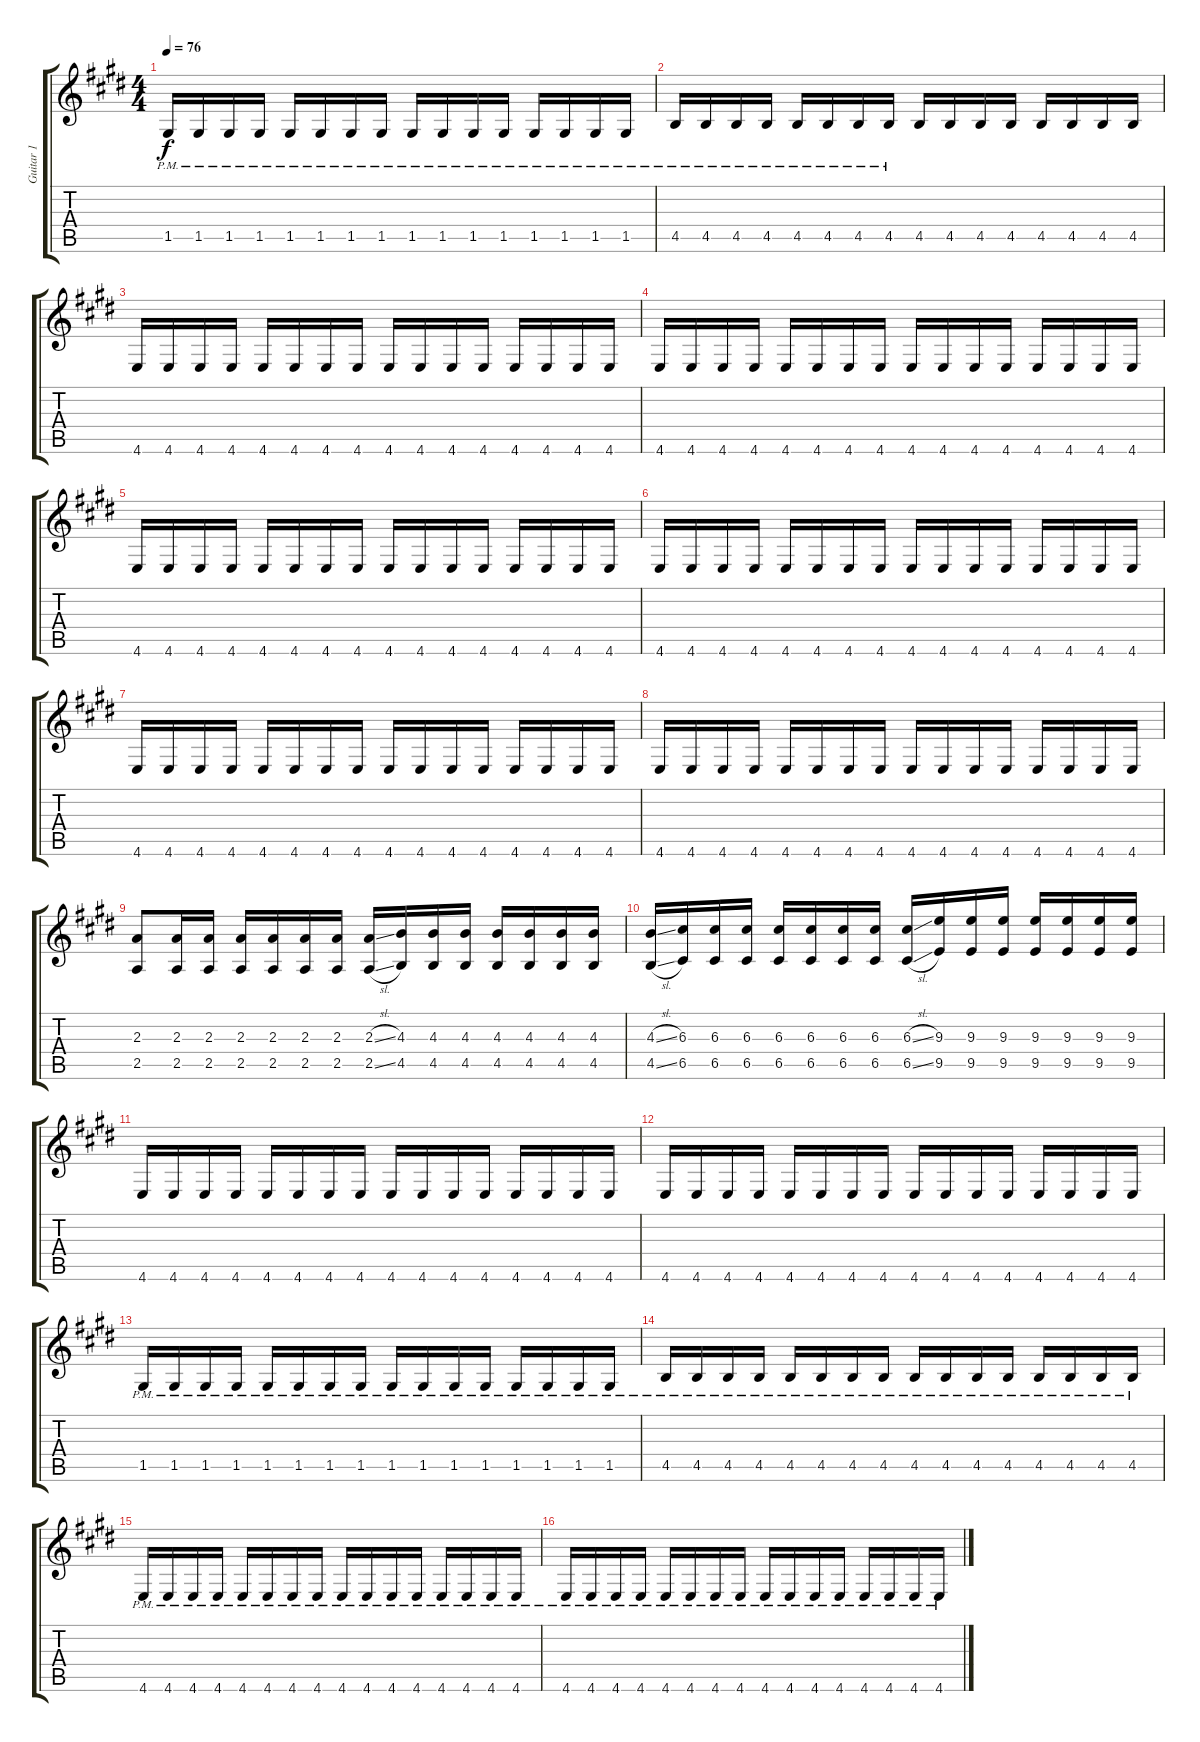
\track ("Guitar 1" "Guitar 1") {instrument distortionguitar}
\staff {score tabs}
\tuning (E4 C4 G3 C3 G2 C2) {hide}
\ts (4 4)
\tempo 76
\clef g2
\ks e
1.5{pm}.16{dy f} 1.5{pm}.16 1.5{pm}.16 1.5{pm}.16 1.5{pm}.16 1.5{pm}.16 1.5{pm}.16 1.5{pm}.16 1.5{pm}.16 1.5{pm}.16 1.5{pm}.16 1.5{pm}.16 1.5{pm}.16 1.5{pm}.16 1.5{pm}.16 1.5{pm}.16 |
4.5{pm}.16 4.5{pm}.16 4.5{pm}.16 4.5{pm}.16 4.5{pm}.16 4.5{pm}.16 4.5{pm}.16 4.5{pm}.16 4.5.16 4.5.16 4.5.16 4.5.16 4.5.16 4.5.16 4.5.16 4.5.16 |
4.6.16 4.6.16 4.6.16 4.6.16 4.6.16 4.6.16 4.6.16 4.6.16 4.6.16 4.6.16 4.6.16 4.6.16 4.6.16 4.6.16 4.6.16 4.6.16 |
4.6.16 4.6.16 4.6.16 4.6.16 4.6.16 4.6.16 4.6.16 4.6.16 4.6.16 4.6.16 4.6.16 4.6.16 4.6.16 4.6.16 4.6.16 4.6.16 |
4.6.16 4.6.16 4.6.16 4.6.16 4.6.16 4.6.16 4.6.16 4.6.16 4.6.16 4.6.16 4.6.16 4.6.16 4.6.16 4.6.16 4.6.16 4.6.16 |
4.6.16 4.6.16 4.6.16 4.6.16 4.6.16 4.6.16 4.6.16 4.6.16 4.6.16 4.6.16 4.6.16 4.6.16 4.6.16 4.6.16 4.6.16 4.6.16 |
4.6.16 4.6.16 4.6.16 4.6.16 4.6.16 4.6.16 4.6.16 4.6.16 4.6.16 4.6.16 4.6.16 4.6.16 4.6.16 4.6.16 4.6.16 4.6.16 |
4.6.16 4.6.16 4.6.16 4.6.16 4.6.16 4.6.16 4.6.16 4.6.16 4.6.16 4.6.16 4.6.16 4.6.16 4.6.16 4.6.16 4.6.16 4.6.16 |
(2.3 2.5).8 (2.3 2.5).16 (2.3 2.5).16 (2.3 2.5).16 (2.3 2.5).16 (2.3 2.5).16 (2.3 2.5).16 (2.3{sl} 2.5{sl}).16 (4.3 4.5).16 (4.3 4.5).16 (4.3 4.5).16 (4.3 4.5).16 (4.3 4.5).16 (4.3 4.5).16 (4.3 4.5).16 |
(4.3{sl} 4.5{sl}).16 (6.3 6.5).16 (6.3 6.5).16 (6.3 6.5).16 (6.3 6.5).16 (6.3 6.5).16 (6.3 6.5).16 (6.3 6.5).16 (6.3{sl} 6.5{sl}).16 (9.3 9.5).16 (9.3 9.5).16 (9.3 9.5).16 (9.3 9.5).16 (9.3 9.5).16 (9.3 9.5).16 (9.3 9.5).16 |
4.6.16 4.6.16 4.6.16 4.6.16 4.6.16 4.6.16 4.6.16 4.6.16 4.6.16 4.6.16 4.6.16 4.6.16 4.6.16 4.6.16 4.6.16 4.6.16 |
4.6.16 4.6.16 4.6.16 4.6.16 4.6.16 4.6.16 4.6.16 4.6.16 4.6.16 4.6.16 4.6.16 4.6.16 4.6.16 4.6.16 4.6.16 4.6.16 |
1.5{pm}.16 1.5{pm}.16 1.5{pm}.16 1.5{pm}.16 1.5{pm}.16 1.5{pm}.16 1.5{pm}.16 1.5{pm}.16 1.5{pm}.16 1.5{pm}.16 1.5{pm}.16 1.5{pm}.16 1.5{pm}.16 1.5{pm}.16 1.5{pm}.16 1.5{pm}.16 |
4.5{pm}.16 4.5{pm}.16 4.5{pm}.16 4.5{pm}.16 4.5{pm}.16 4.5{pm}.16 4.5{pm}.16 4.5{pm}.16 4.5{pm}.16 4.5{pm}.16 4.5{pm}.16 4.5{pm}.16 4.5{pm}.16 4.5{pm}.16 4.5{pm}.16 4.5{pm}.16 |
4.6{pm}.16 4.6{pm}.16 4.6{pm}.16 4.6{pm}.16 4.6{pm}.16 4.6{pm}.16 4.6{pm}.16 4.6{pm}.16 4.6{pm}.16 4.6{pm}.16 4.6{pm}.16 4.6{pm}.16 4.6{pm}.16 4.6{pm}.16 4.6{pm}.16 4.6{pm}.16 |
4.6{pm}.16 4.6{pm}.16 4.6{pm}.16 4.6{pm}.16 4.6{pm}.16 4.6{pm}.16 4.6{pm}.16 4.6{pm}.16 4.6{pm}.16 4.6{pm}.16 4.6{pm}.16 4.6{pm}.16 4.6{pm}.16 4.6{pm}.16 4.6{pm}.16 4.6{pm}.16
